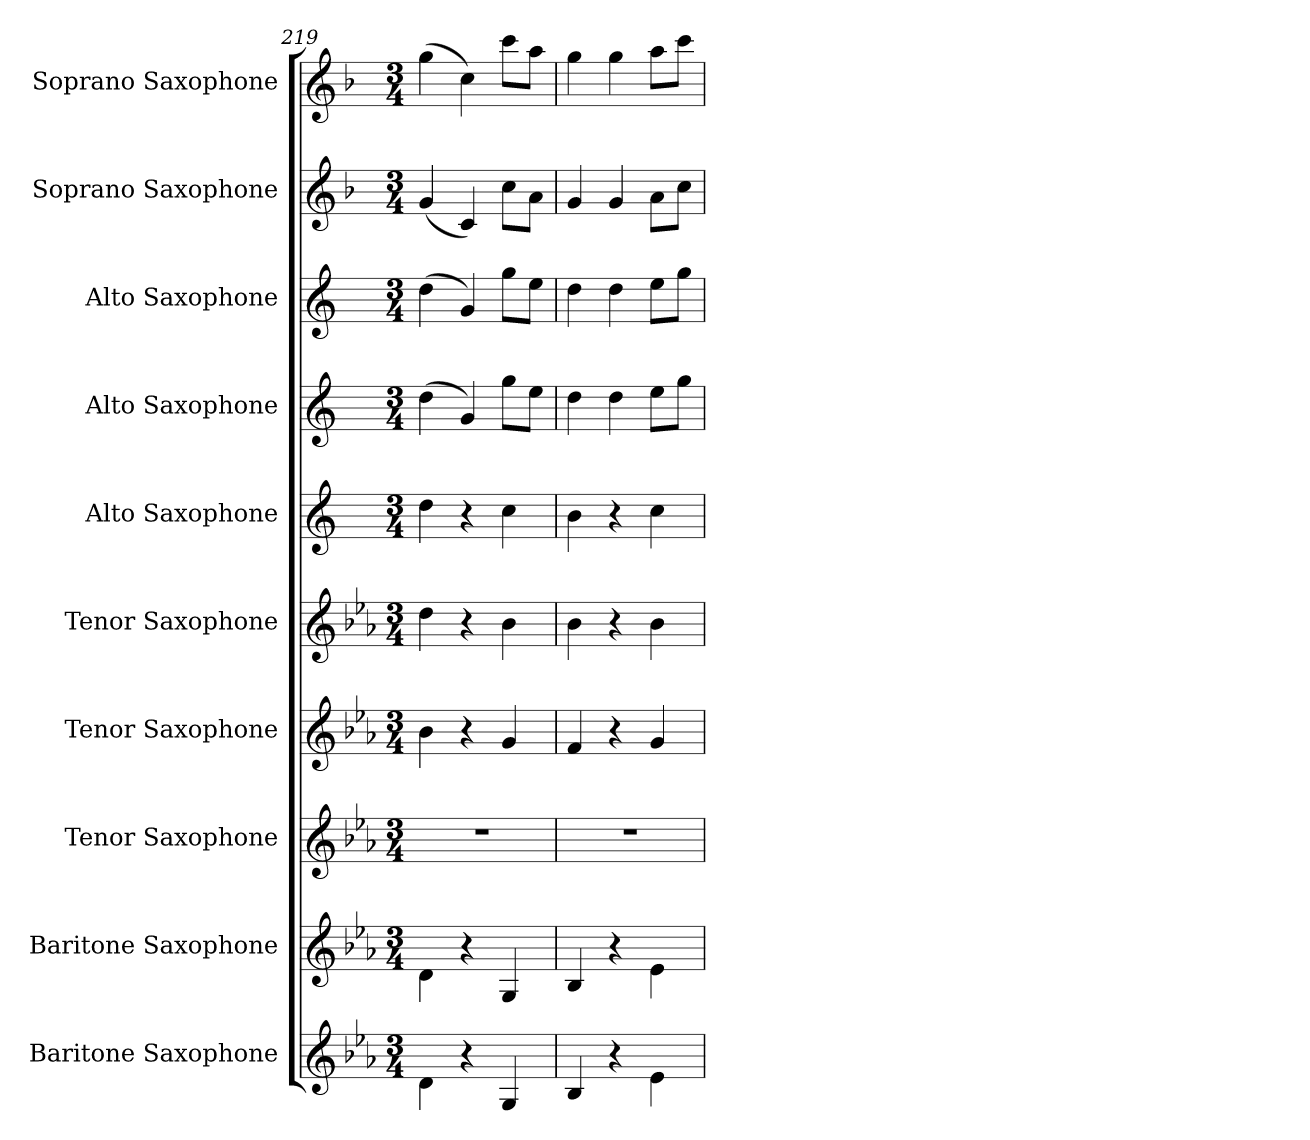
**kern	**kern	**kern	**kern	**kern	**kern	**kern	**kern	**kern	**kern
*part10	*part9	*part8	*part7	*part6	*part5	*part4	*part3	*part2	*part1
*staff10	*staff9	*staff8	*staff7	*staff6	*staff5	*staff4	*staff3	*staff2	*staff1
*I"Baritone Saxophone	*I"Baritone Saxophone	*I"Tenor Saxophone	*I"Tenor Saxophone	*I"Tenor Saxophone	*I"Alto Saxophone	*I"Alto Saxophone	*I"Alto Saxophone	*I"Soprano Saxophone	*I"Soprano Saxophone
*I'Bar. Sax.	*I'Bar. Sax.	*I'T. Sax.	*I'T. Sax.	*I'T. Sax.	*I'A. Sax.	*I'A. Sax.	*I'A. Sax.	*I'S. Sax.	*I'S. Sax.
*clefG2	*clefG2	*clefG2	*clefG2	*clefG2	*clefG2	*clefG2	*clefG2	*clefG2	*clefG2
*ITrd12c21	*ITrd12c21	*ITrd8c14	*ITrd8c14	*ITrd8c14	*ITrd5c9	*ITrd5c9	*ITrd5c9	*ITrd1c2	*ITrd1c2
*k[b-e-a-]	*k[b-e-a-]	*k[b-e-a-]	*k[b-e-a-]	*k[b-e-a-]	*k[b-e-a-]	*k[b-e-a-]	*k[b-e-a-]	*k[b-e-a-]	*k[b-e-a-]
*M3/4	*M3/4	*M3/4	*M3/4	*M3/4	*M3/4	*M3/4	*M3/4	*M3/4	*M3/4
=219	=219	=219	=219	=219	=219	=219	=219	=219	=219
4D\	4D\	2.r	4B-\	4d\	4f\	(4f\	(4f\	(4f/	(4ff\
4r	4r	.	4r	4r	4r	4B-/)	4B-/)	4B-/)	4b-\)
4GG/	4GG/	.	4G/	4B-\	4e-\	8b-\L	8b-\L	8b-\L	8bb-\L
.	.	.	.	.	.	8g\J	8g\J	8g\J	8gg\J
=220	=220	=220	=220	=220	=220	=220	=220	=220	=220
4BB-/	4BB-/	2.r	4F/	4B-\	4d\	4f\	4f\	4f/	4ff\
4r	4r	.	4r	4r	4r	4f\	4f\	4f/	4ff\
4E-\	4E-\	.	4G/	4B-\	4e-\	8g\L	8g\L	8g\L	8gg\L
.	.	.	.	.	.	8b-\J	8b-\J	8b-\J	8bb-\J
=	=	=	=	=	=	=	=	=	=
*-	*-	*-	*-	*-	*-	*-	*-	*-	*-
